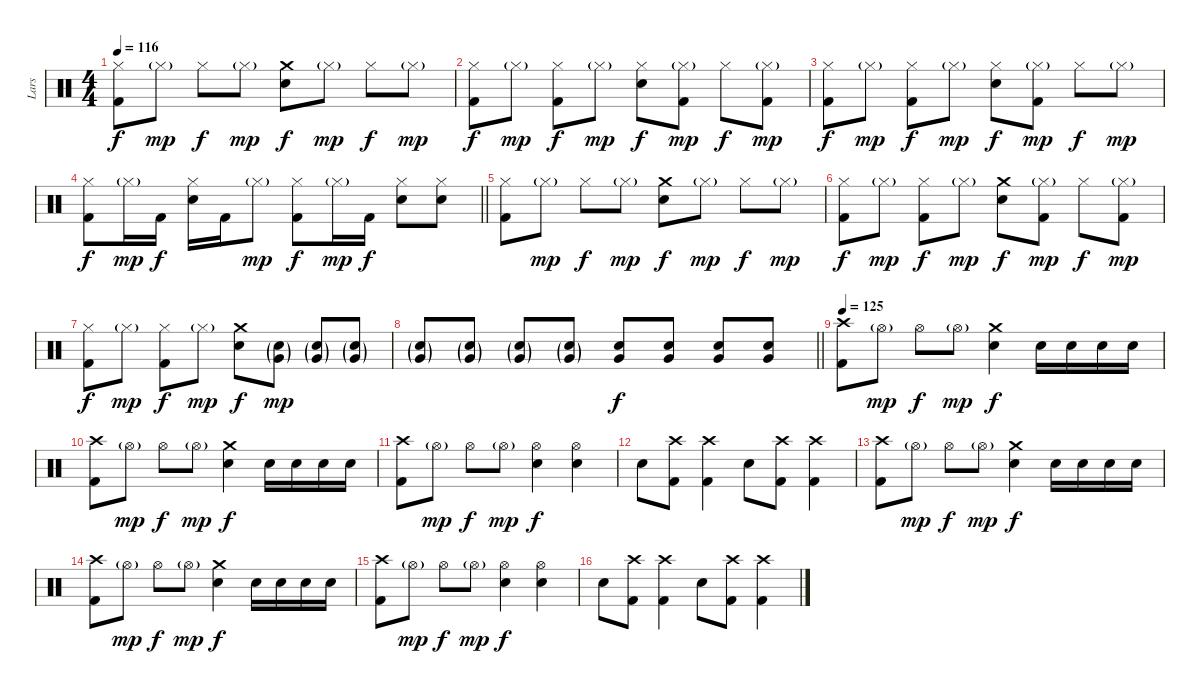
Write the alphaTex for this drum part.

\track ("Lars" "Lars") {instrument percussion}
\staff {score}
\articulation defaults
\ts (4 4)
\tempo 116
\clef neutral
\ks c
("Hi-Hat (closed)" "Kick (hit) 2").8{dy f} "Hi-Hat (closed)"{g}.8{dy mp} "Hi-Hat (closed)".8{dy f} "Hi-Hat (closed)"{g}.8{dy mp} ("Crash medium (hit)" "Electric Snare (hit)").8{dy f} "Hi-Hat (closed)"{g}.8{dy mp} "Hi-Hat (closed)".8{dy f} "Hi-Hat (closed)"{g}.8{dy mp} |
("Hi-Hat (closed)" "Kick (hit) 2").8{dy f} "Hi-Hat (closed)"{g}.8{dy mp} ("Hi-Hat (closed)" "Kick (hit) 2").8{dy f} "Hi-Hat (closed)"{g}.8{dy mp} ("Hi-Hat (closed)" "Electric Snare (hit)").8{dy f} ("Hi-Hat (closed)"{g} "Kick (hit) 2").8{dy mp} "Hi-Hat (closed)".8{dy f} ("Hi-Hat (closed)"{g} "Kick (hit) 2").8{dy mp} |
("Hi-Hat (closed)" "Kick (hit) 2").8{dy f} "Hi-Hat (closed)"{g}.8{dy mp} ("Hi-Hat (closed)" "Kick (hit) 2").8{dy f} "Hi-Hat (closed)"{g}.8{dy mp} ("Hi-Hat (closed)" "Electric Snare (hit)").8{dy f} ("Hi-Hat (closed)"{g} "Kick (hit) 2").8{dy mp} "Hi-Hat (closed)".8{dy f} "Hi-Hat (closed)"{g}.8{dy mp} |
\barLineRight lightlight
("Hi-Hat (closed)" "Kick (hit) 2").8{dy f} "Hi-Hat (closed)"{g}.16{dy mp} "Kick (hit) 2".16{dy f} ("Hi-Hat (closed)" "Electric Snare (hit)").16 "Kick (hit) 2".16 "Hi-Hat (closed)"{g}.8{dy mp} ("Hi-Hat (closed)" "Kick (hit) 2").8{dy f} "Hi-Hat (closed)"{g}.16{dy mp} "Kick (hit) 2".16{dy f} ("Hi-Hat (closed)" "Electric Snare (hit)").8 ("Hi-Hat (closed)" "Electric Snare (hit)").8 |
("Hi-Hat (closed)" "Kick (hit) 2").8 "Hi-Hat (closed)"{g}.8{dy mp} "Hi-Hat (closed)".8{dy f} "Hi-Hat (closed)"{g}.8{dy mp} ("Crash medium (hit)" "Electric Snare (hit)").8{dy f} "Hi-Hat (closed)"{g}.8{dy mp} "Hi-Hat (closed)".8{dy f} "Hi-Hat (closed)"{g}.8{dy mp} |
("Hi-Hat (closed)" "Kick (hit) 2").8{dy f} "Hi-Hat (closed)"{g}.8{dy mp} ("Hi-Hat (closed)" "Kick (hit) 2").8{dy f} "Hi-Hat (closed)"{g}.8{dy mp} ("Crash medium (hit)" "Electric Snare (hit)").8{dy f} ("Hi-Hat (closed)"{g} "Kick (hit) 2").8{dy mp} "Hi-Hat (closed)".8{dy f} ("Hi-Hat (closed)"{g} "Kick (hit) 2").8{dy mp} |
("Hi-Hat (closed)" "Kick (hit) 2").8{dy f} "Hi-Hat (closed)"{g}.8{dy mp} ("Hi-Hat (closed)" "Kick (hit) 2").8{dy f} "Hi-Hat (closed)"{g}.8{dy mp} ("Crash medium (hit)" "Electric Snare (hit)").8{dy f} ("Very Low Tom (hit)"{g} "Electric Snare (hit)"{g}).8{dy mp} ("Very Low Tom (hit)"{g} "Electric Snare (hit)"{g}).8 ("Very Low Tom (hit)"{g} "Electric Snare (hit)"{g}).8 |
\barLineRight lightlight
("Very Low Tom (hit)"{g} "Electric Snare (hit)"{g}).8 ("Very Low Tom (hit)"{g} "Electric Snare (hit)"{g}).8 ("Very Low Tom (hit)"{g} "Electric Snare (hit)"{g}).8 ("Very Low Tom (hit)"{g} "Electric Snare (hit)"{g}).8 ("Very Low Tom (hit)" "Electric Snare (hit)").8{dy f} ("Very Low Tom (hit)" "Electric Snare (hit)").8 ("Very Low Tom (hit)" "Electric Snare (hit)").8 ("Very Low Tom (hit)" "Electric Snare (hit)").8 |
\tempo 125
("Crash high (hit)" "Kick (hit) 2").8 "Hi-Hat (open)"{g}.8{dy mp} "Hi-Hat (open)".8{dy f} "Hi-Hat (open)"{g}.8{dy mp} ("Crash medium (hit)" "Electric Snare (hit)").4{dy f} "Electric Snare (hit)".16 "Electric Snare (hit)".16 "Electric Snare (hit)".16 "Electric Snare (hit)".16 |
("Crash high (hit)" "Kick (hit) 2").8 "Hi-Hat (open)"{g}.8{dy mp} "Hi-Hat (open)".8{dy f} "Hi-Hat (open)"{g}.8{dy mp} ("Crash medium (hit)" "Electric Snare (hit)").4{dy f} "Electric Snare (hit)".16 "Electric Snare (hit)".16 "Electric Snare (hit)".16 "Electric Snare (hit)".16 |
("Crash high (hit)" "Kick (hit) 2").8 "Hi-Hat (open)"{g}.8{dy mp} "Hi-Hat (open)".8{dy f} "Hi-Hat (open)"{g}.8{dy mp} ("Hi-Hat (open)" "Electric Snare (hit)").4{dy f} ("Hi-Hat (open)" "Electric Snare (hit)").4 |
"Electric Snare (hit)".8 ("Crash high (hit)" "Kick (hit) 2").8 ("Crash high (hit)" "Kick (hit) 2").4 "Electric Snare (hit)".8 ("Crash high (hit)" "Kick (hit) 2").8 ("Crash high (hit)" "Kick (hit) 2").4 |
("Crash high (hit)" "Kick (hit) 2").8 "Hi-Hat (open)"{g}.8{dy mp} "Hi-Hat (open)".8{dy f} "Hi-Hat (open)"{g}.8{dy mp} ("Crash medium (hit)" "Electric Snare (hit)").4{dy f} "Electric Snare (hit)".16 "Electric Snare (hit)".16 "Electric Snare (hit)".16 "Electric Snare (hit)".16 |
("Crash high (hit)" "Kick (hit) 2").8 "Hi-Hat (open)"{g}.8{dy mp} "Hi-Hat (open)".8{dy f} "Hi-Hat (open)"{g}.8{dy mp} ("Crash medium (hit)" "Electric Snare (hit)").4{dy f} "Electric Snare (hit)".16 "Electric Snare (hit)".16 "Electric Snare (hit)".16 "Electric Snare (hit)".16 |
("Crash high (hit)" "Kick (hit) 2").8 "Hi-Hat (open)"{g}.8{dy mp} "Hi-Hat (open)".8{dy f} "Hi-Hat (open)"{g}.8{dy mp} ("Hi-Hat (open)" "Electric Snare (hit)").4{dy f} ("Hi-Hat (open)" "Electric Snare (hit)").4 |
"Electric Snare (hit)".8 ("Crash high (hit)" "Kick (hit) 2").8 ("Crash high (hit)" "Kick (hit) 2").4 "Electric Snare (hit)".8 ("Crash high (hit)" "Kick (hit) 2").8 ("Crash high (hit)" "Kick (hit) 2").4
